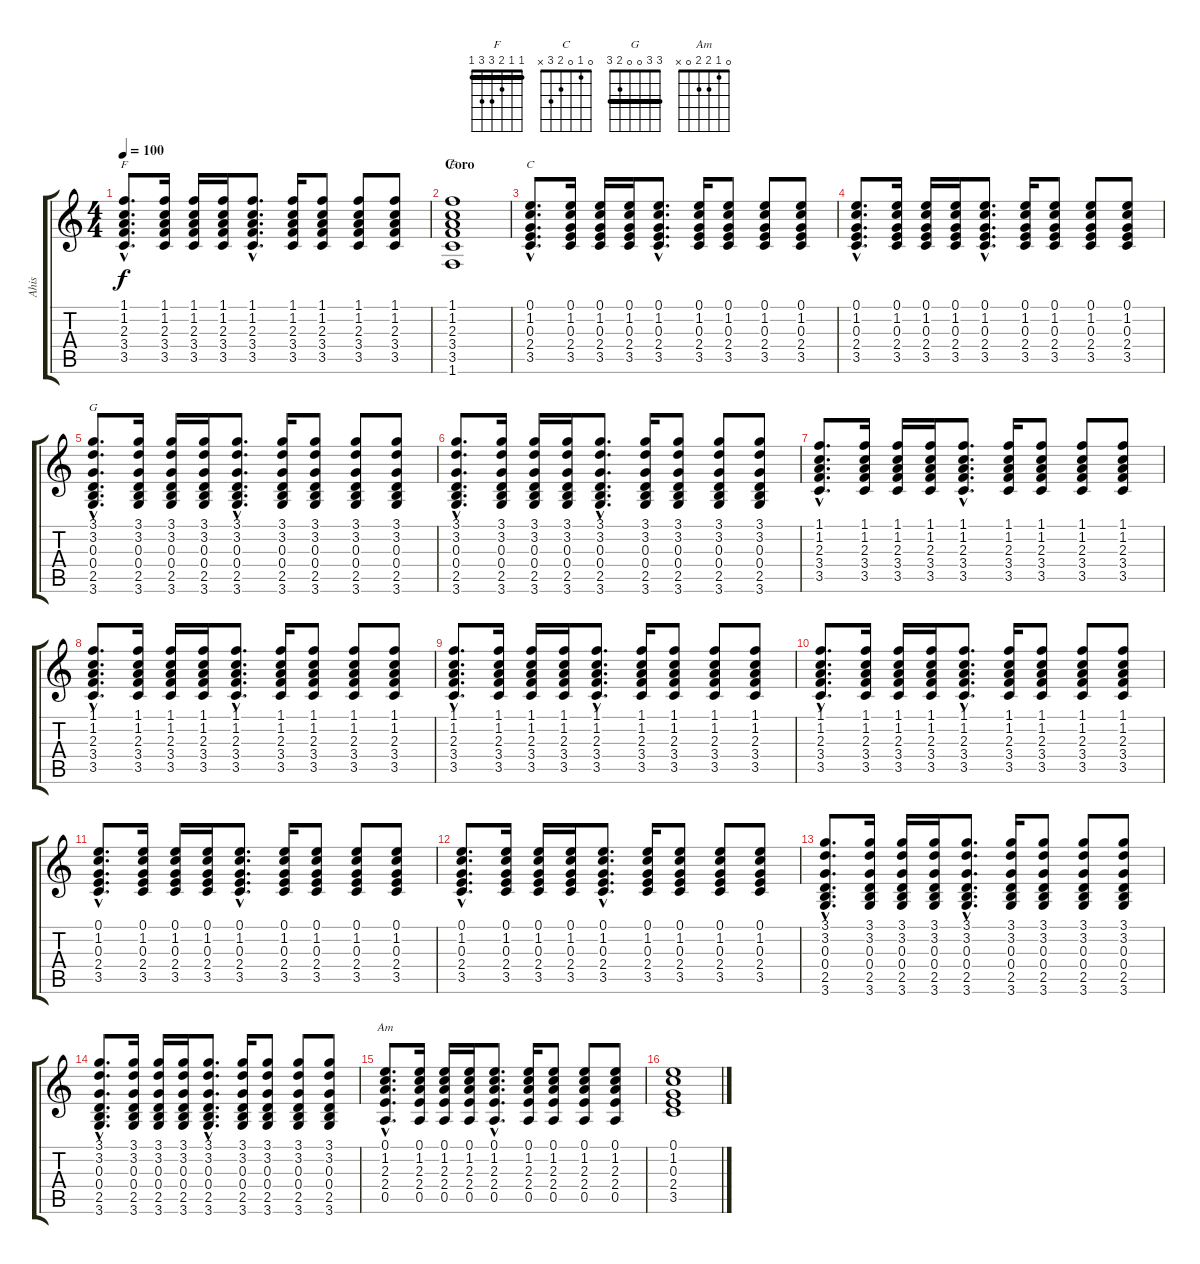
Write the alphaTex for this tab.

\track ("Ahis" "Ahis") {instrument acousticguitarnylon}
\staff {score tabs}
\tuning (E4 B3 G3 D3 A2 E2) {hide}
\chord ("F" 1 1 2 3 3 x) {barre 1}
\chord ("F" 1 1 2 3 3 1) {barre 1}
\chord ("C" 0 1 0 2 3 x)
\chord ("G" 3 3 0 0 2 3) {barre 3}
\chord ("Am" 0 1 2 2 0 x)
\ts (4 4)
\tempo 100
\clef g2
\ks c
(1.1{hac} 1.2{hac} 2.3{hac} 3.4{hac} 3.5{hac}).8{d ch "F" dy f} (1.1 1.2 2.3 3.4 3.5).16 (1.1 1.2 2.3 3.4 3.5).16 (1.1 1.2 2.3 3.4 3.5).16 (1.1{hac} 1.2{hac} 2.3{hac} 3.4{hac} 3.5{hac}).8{d} (1.1 1.2 2.3 3.4 3.5).16 (1.1 1.2 2.3 3.4 3.5).8 (1.1 1.2 2.3 3.4 3.5).8 (1.1 1.2 2.3 3.4 3.5).8 |
\section ("" "Coro")
(1.1 1.2 2.3 3.4 3.5 1.6).1{ch "F"} |
(0.1{hac} 1.2{hac} 0.3{hac} 2.4{hac} 3.5{hac}).8{d ch "C"} (0.1 1.2 0.3 2.4 3.5).16 (0.1 1.2 0.3 2.4 3.5).16 (0.1 1.2 0.3 2.4 3.5).16 (0.1{hac} 1.2{hac} 0.3{hac} 2.4{hac} 3.5{hac}).8{d} (0.1 1.2 0.3 2.4 3.5).16 (0.1 1.2 0.3 2.4 3.5).8 (0.1 1.2 0.3 2.4 3.5).8 (0.1 1.2 0.3 2.4 3.5).8 |
(0.1{hac} 1.2{hac} 0.3{hac} 2.4{hac} 3.5{hac}).8{d} (0.1 1.2 0.3 2.4 3.5).16 (0.1 1.2 0.3 2.4 3.5).16 (0.1 1.2 0.3 2.4 3.5).16 (0.1{hac} 1.2{hac} 0.3{hac} 2.4{hac} 3.5{hac}).8{d} (0.1 1.2 0.3 2.4 3.5).16 (0.1 1.2 0.3 2.4 3.5).8 (0.1 1.2 0.3 2.4 3.5).8 (0.1 1.2 0.3 2.4 3.5).8 |
(3.1{hac} 3.2{hac} 0.3{hac} 0.4{hac} 2.5{hac} 3.6{hac}).8{d ch "G"} (3.1 3.2 0.3 0.4 2.5 3.6).16 (3.1 3.2 0.3 0.4 2.5 3.6).16 (3.1 3.2 0.3 0.4 2.5 3.6).16 (3.1{hac} 3.2{hac} 0.3{hac} 0.4{hac} 2.5{hac} 3.6{hac}).8{d} (3.1 3.2 0.3 0.4 2.5 3.6).16 (3.1 3.2 0.3 0.4 2.5 3.6).8 (3.1 3.2 0.3 0.4 2.5 3.6).8 (3.1 3.2 0.3 0.4 2.5 3.6).8 |
(3.1{hac} 3.2{hac} 0.3{hac} 0.4{hac} 2.5{hac} 3.6{hac}).8{d} (3.1 3.2 0.3 0.4 2.5 3.6).16 (3.1 3.2 0.3 0.4 2.5 3.6).16 (3.1 3.2 0.3 0.4 2.5 3.6).16 (3.1{hac} 3.2{hac} 0.3{hac} 0.4{hac} 2.5{hac} 3.6{hac}).8{d} (3.1 3.2 0.3 0.4 2.5 3.6).16 (3.1 3.2 0.3 0.4 2.5 3.6).8 (3.1 3.2 0.3 0.4 2.5 3.6).8 (3.1 3.2 0.3 0.4 2.5 3.6).8 |
(1.1{hac} 1.2{hac} 2.3{hac} 3.4{hac} 3.5{hac}).8{d} (1.1 1.2 2.3 3.4 3.5).16 (1.1 1.2 2.3 3.4 3.5).16 (1.1 1.2 2.3 3.4 3.5).16 (1.1{hac} 1.2{hac} 2.3{hac} 3.4{hac} 3.5{hac}).8{d} (1.1 1.2 2.3 3.4 3.5).16 (1.1 1.2 2.3 3.4 3.5).8 (1.1 1.2 2.3 3.4 3.5).8 (1.1 1.2 2.3 3.4 3.5).8 |
(1.1{hac} 1.2{hac} 2.3{hac} 3.4{hac} 3.5{hac}).8{d} (1.1 1.2 2.3 3.4 3.5).16 (1.1 1.2 2.3 3.4 3.5).16 (1.1 1.2 2.3 3.4 3.5).16 (1.1{hac} 1.2{hac} 2.3{hac} 3.4{hac} 3.5{hac}).8{d} (1.1 1.2 2.3 3.4 3.5).16 (1.1 1.2 2.3 3.4 3.5).8 (1.1 1.2 2.3 3.4 3.5).8 (1.1 1.2 2.3 3.4 3.5).8 |
(1.1{hac} 1.2{hac} 2.3{hac} 3.4{hac} 3.5{hac}).8{d} (1.1 1.2 2.3 3.4 3.5).16 (1.1 1.2 2.3 3.4 3.5).16 (1.1 1.2 2.3 3.4 3.5).16 (1.1{hac} 1.2{hac} 2.3{hac} 3.4{hac} 3.5{hac}).8{d} (1.1 1.2 2.3 3.4 3.5).16 (1.1 1.2 2.3 3.4 3.5).8 (1.1 1.2 2.3 3.4 3.5).8 (1.1 1.2 2.3 3.4 3.5).8 |
(1.1{hac} 1.2{hac} 2.3{hac} 3.4{hac} 3.5{hac}).8{d} (1.1 1.2 2.3 3.4 3.5).16 (1.1 1.2 2.3 3.4 3.5).16 (1.1 1.2 2.3 3.4 3.5).16 (1.1{hac} 1.2{hac} 2.3{hac} 3.4{hac} 3.5{hac}).8{d} (1.1 1.2 2.3 3.4 3.5).16 (1.1 1.2 2.3 3.4 3.5).8 (1.1 1.2 2.3 3.4 3.5).8 (1.1 1.2 2.3 3.4 3.5).8 |
(0.1{hac} 1.2{hac} 0.3{hac} 2.4{hac} 3.5{hac}).8{d} (0.1 1.2 0.3 2.4 3.5).16 (0.1 1.2 0.3 2.4 3.5).16 (0.1 1.2 0.3 2.4 3.5).16 (0.1{hac} 1.2{hac} 0.3{hac} 2.4{hac} 3.5{hac}).8{d} (0.1 1.2 0.3 2.4 3.5).16 (0.1 1.2 0.3 2.4 3.5).8 (0.1 1.2 0.3 2.4 3.5).8 (0.1 1.2 0.3 2.4 3.5).8 |
(0.1{hac} 1.2{hac} 0.3{hac} 2.4{hac} 3.5{hac}).8{d} (0.1 1.2 0.3 2.4 3.5).16 (0.1 1.2 0.3 2.4 3.5).16 (0.1 1.2 0.3 2.4 3.5).16 (0.1{hac} 1.2{hac} 0.3{hac} 2.4{hac} 3.5{hac}).8{d} (0.1 1.2 0.3 2.4 3.5).16 (0.1 1.2 0.3 2.4 3.5).8 (0.1 1.2 0.3 2.4 3.5).8 (0.1 1.2 0.3 2.4 3.5).8 |
(3.1{hac} 3.2{hac} 0.3{hac} 0.4{hac} 2.5{hac} 3.6{hac}).8{d} (3.1 3.2 0.3 0.4 2.5 3.6).16 (3.1 3.2 0.3 0.4 2.5 3.6).16 (3.1 3.2 0.3 0.4 2.5 3.6).16 (3.1{hac} 3.2{hac} 0.3{hac} 0.4{hac} 2.5{hac} 3.6{hac}).8{d} (3.1 3.2 0.3 0.4 2.5 3.6).16 (3.1 3.2 0.3 0.4 2.5 3.6).8 (3.1 3.2 0.3 0.4 2.5 3.6).8 (3.1 3.2 0.3 0.4 2.5 3.6).8 |
(3.1{hac} 3.2{hac} 0.3{hac} 0.4{hac} 2.5{hac} 3.6{hac}).8{d} (3.1 3.2 0.3 0.4 2.5 3.6).16 (3.1 3.2 0.3 0.4 2.5 3.6).16 (3.1 3.2 0.3 0.4 2.5 3.6).16 (3.1{hac} 3.2{hac} 0.3{hac} 0.4{hac} 2.5{hac} 3.6{hac}).8{d} (3.1 3.2 0.3 0.4 2.5 3.6).16 (3.1 3.2 0.3 0.4 2.5 3.6).8 (3.1 3.2 0.3 0.4 2.5 3.6).8 (3.1 3.2 0.3 0.4 2.5 3.6).8 |
(0.1{hac} 1.2{hac} 2.3{hac} 2.4{hac} 0.5{hac}).8{d ch "Am"} (0.1 1.2 2.3 2.4 0.5).16 (0.1 1.2 2.3 2.4 0.5).16 (0.1 1.2 2.3 2.4 0.5).16 (0.1{hac} 1.2{hac} 2.3{hac} 2.4{hac} 0.5{hac}).8{d} (0.1 1.2 2.3 2.4 0.5).16 (0.1 1.2 2.3 2.4 0.5).8 (0.1 1.2 2.3 2.4 0.5).8 (0.1 1.2 2.3 2.4 0.5).8 |
(0.1 1.2 0.3 2.4 3.5).1
